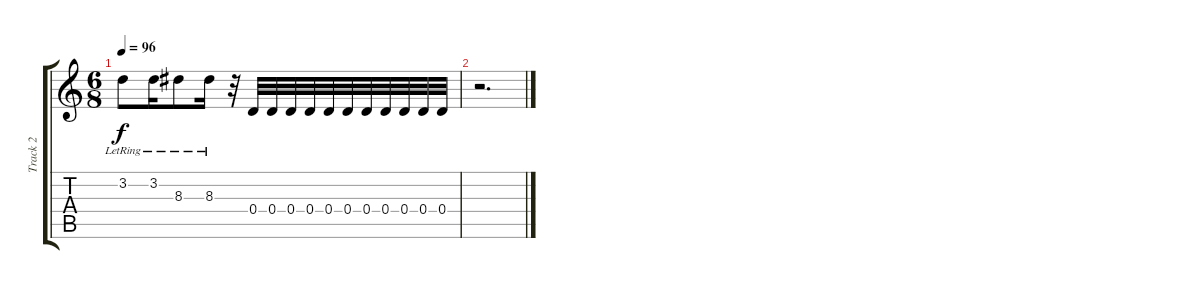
\track ("Track 2" "Track 2") {instrument distortionguitar}
\staff {score tabs}
\tuning (E4 B3 G3 D3 A2 D2) {hide}
\ts (6 8)
\tempo 96
\clef g2
\ks c
3.2{lr}.8{dy f} 3.2{lr}.16 8.3{lr}.8 8.3{lr}.16 r.32 0.4.32 0.4.32 0.4.32 0.4.32 0.4.32 0.4.32 0.4.32 0.4.32 0.4.32 0.4.32 0.4.32 |
r.2{d}
